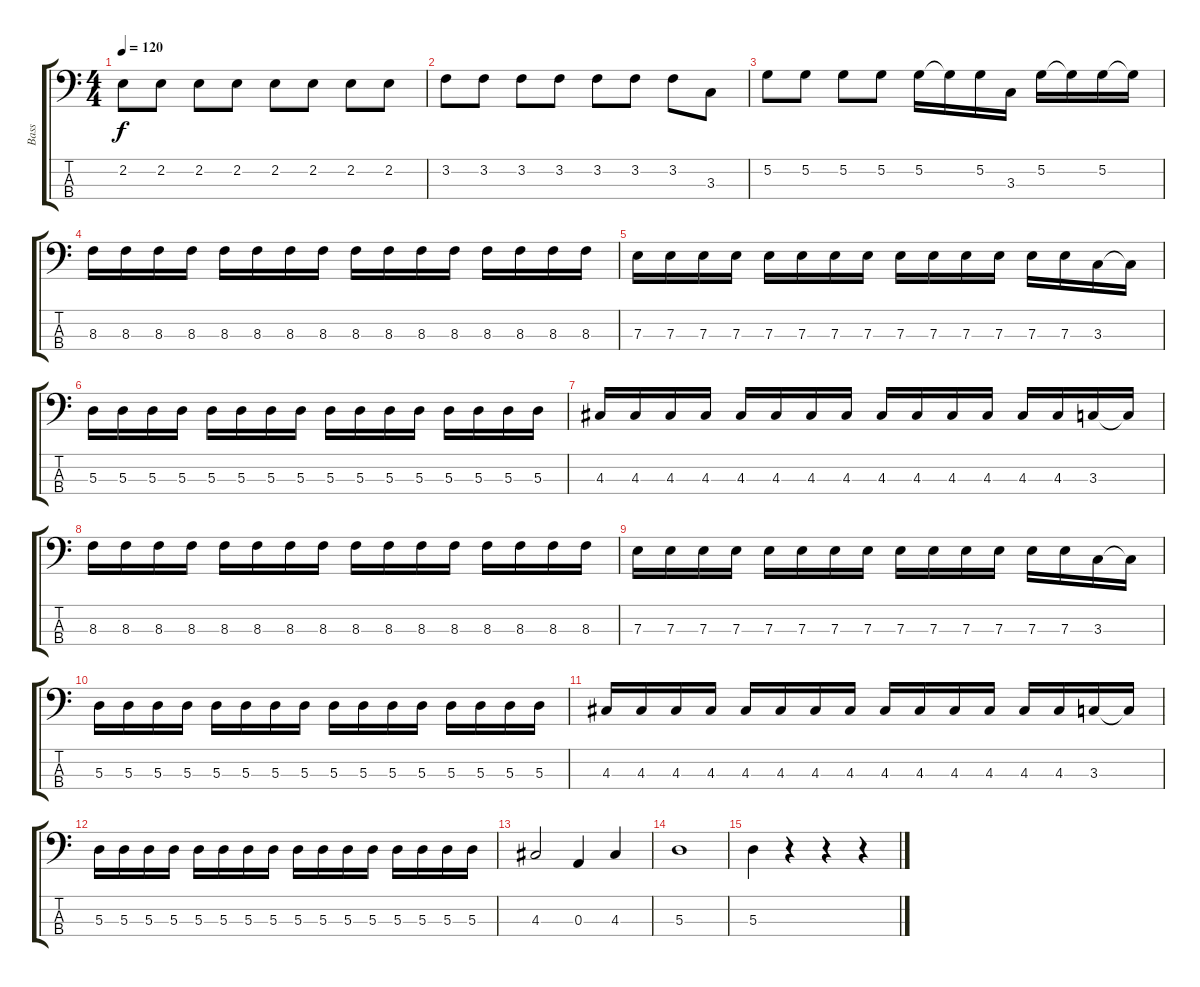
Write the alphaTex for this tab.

\track ("Bass" "Bass") {instrument electricbasspick}
\staff {score tabs}
\tuning (G2 D2 A1 D1) {hide}
\ts (4 4)
\tempo 120
\clef f4
\ks c
2.2.8{dy f} 2.2.8 2.2.8 2.2.8 2.2.8 2.2.8 2.2.8 2.2.8 |
3.2.8 3.2.8 3.2.8 3.2.8 3.2.8 3.2.8 3.2.8 3.3.8 |
5.2.8 5.2.8 5.2.8 5.2.8 5.2.16 5.2{t}.16 5.2.16 3.3.16 5.2.16 5.2{t}.16 5.2.16 5.2{t}.16 |
8.3.16 8.3.16 8.3.16 8.3.16 8.3.16 8.3.16 8.3.16 8.3.16 8.3.16 8.3.16 8.3.16 8.3.16 8.3.16 8.3.16 8.3.16 8.3.16 |
7.3.16 7.3.16 7.3.16 7.3.16 7.3.16 7.3.16 7.3.16 7.3.16 7.3.16 7.3.16 7.3.16 7.3.16 7.3.16 7.3.16 3.3.16 3.3{t}.16 |
5.3.16 5.3.16 5.3.16 5.3.16 5.3.16 5.3.16 5.3.16 5.3.16 5.3.16 5.3.16 5.3.16 5.3.16 5.3.16 5.3.16 5.3.16 5.3.16 |
4.3.16 4.3.16 4.3.16 4.3.16 4.3.16 4.3.16 4.3.16 4.3.16 4.3.16 4.3.16 4.3.16 4.3.16 4.3.16 4.3.16 3.3.16 3.3{t}.16 |
8.3.16 8.3.16 8.3.16 8.3.16 8.3.16 8.3.16 8.3.16 8.3.16 8.3.16 8.3.16 8.3.16 8.3.16 8.3.16 8.3.16 8.3.16 8.3.16 |
7.3.16 7.3.16 7.3.16 7.3.16 7.3.16 7.3.16 7.3.16 7.3.16 7.3.16 7.3.16 7.3.16 7.3.16 7.3.16 7.3.16 3.3.16 3.3{t}.16 |
5.3.16 5.3.16 5.3.16 5.3.16 5.3.16 5.3.16 5.3.16 5.3.16 5.3.16 5.3.16 5.3.16 5.3.16 5.3.16 5.3.16 5.3.16 5.3.16 |
4.3.16 4.3.16 4.3.16 4.3.16 4.3.16 4.3.16 4.3.16 4.3.16 4.3.16 4.3.16 4.3.16 4.3.16 4.3.16 4.3.16 3.3.16 3.3{t}.16 |
5.3.16 5.3.16 5.3.16 5.3.16 5.3.16 5.3.16 5.3.16 5.3.16 5.3.16 5.3.16 5.3.16 5.3.16 5.3.16 5.3.16 5.3.16 5.3.16 |
4.3.2 0.3.4 4.3.4 |
5.3.1 |
5.3.4 r.4 r.4 r.4
